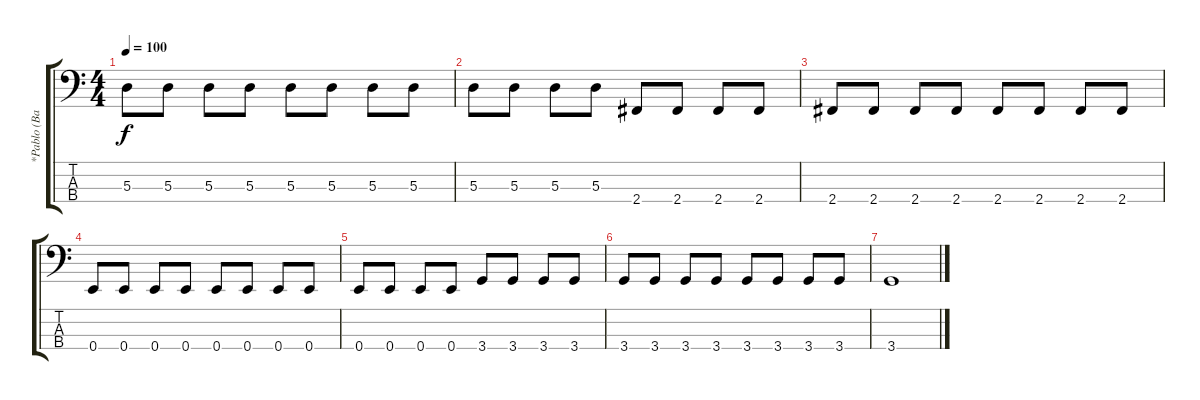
\track ("*Pablo (Bass)" "*Pablo (Ba") {instrument electricbasspick}
\staff {score tabs}
\tuning (G2 D2 A1 E1) {hide}
\ts (4 4)
\tempo 100
\clef f4
\ks c
5.3.8{dy f} 5.3.8 5.3.8 5.3.8 5.3.8 5.3.8 5.3.8 5.3.8 |
5.3.8 5.3.8 5.3.8 5.3.8 2.4.8 2.4.8 2.4.8 2.4.8 |
2.4.8 2.4.8 2.4.8 2.4.8 2.4.8 2.4.8 2.4.8 2.4.8 |
0.4.8 0.4.8 0.4.8 0.4.8 0.4.8 0.4.8 0.4.8 0.4.8 |
0.4.8 0.4.8 0.4.8 0.4.8 3.4.8 3.4.8 3.4.8 3.4.8 |
3.4.8 3.4.8 3.4.8 3.4.8 3.4.8 3.4.8 3.4.8 3.4.8 |
3.4.1
